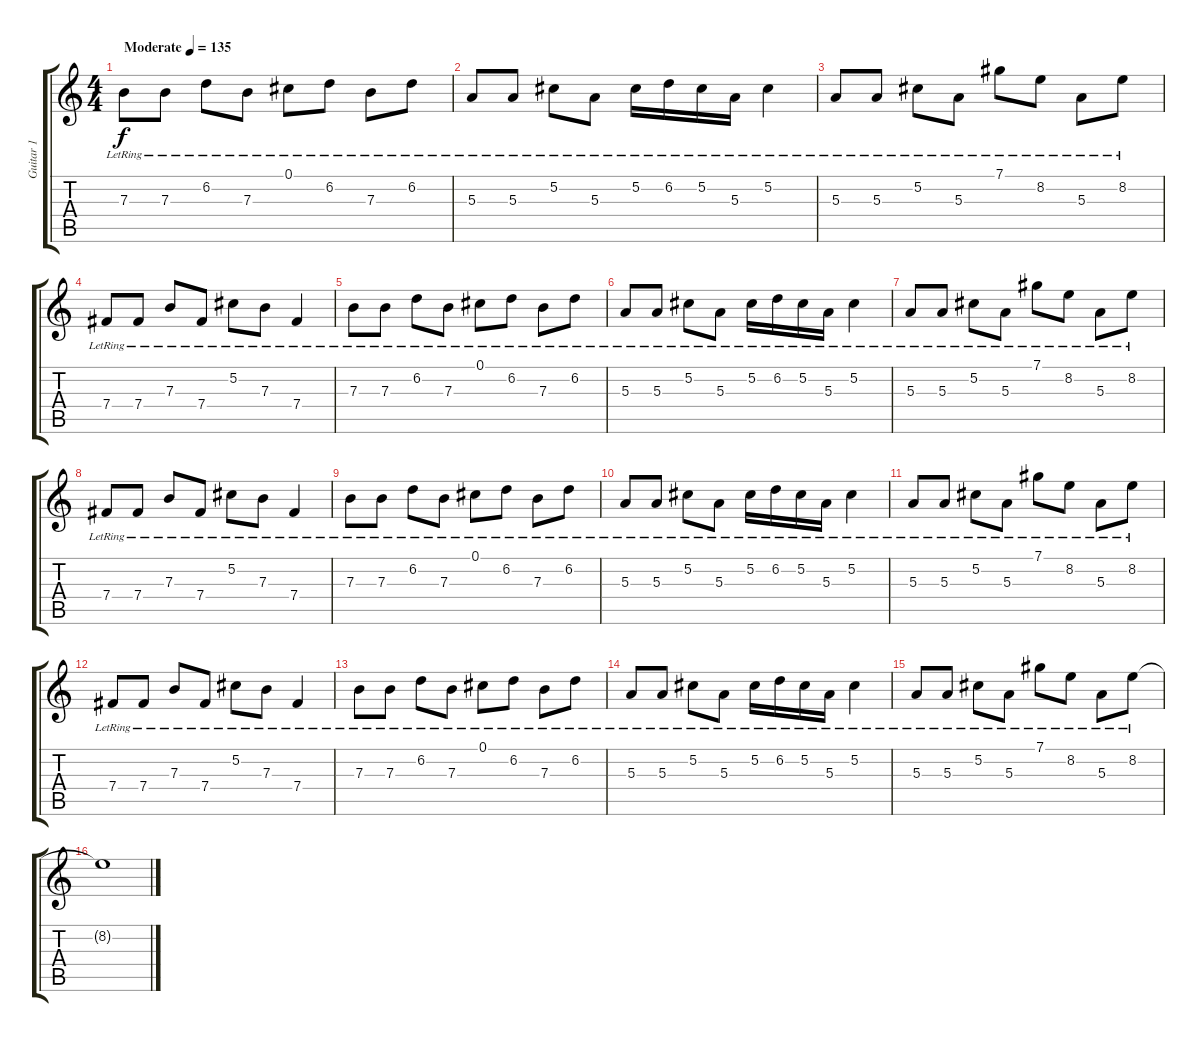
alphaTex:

\track ("Guitar 1" "Guitar 1") {instrument distortionguitar}
\staff {score tabs}
\tuning (Db4 Ab3 E3 B2 Gb2 B1) {hide}
\ts (4 4)
\tempo (135 "Moderate")
\clef g2
\ks c
7.3{lr}.8{dy f instrument electricguitarclean} 7.3{lr}.8 6.2{lr}.8 7.3{lr}.8 0.1{lr}.8 6.2{lr}.8 7.3{lr}.8 6.2{lr}.8 |
5.3{lr}.8 5.3{lr}.8 5.2{lr}.8 5.3{lr}.8 5.2{lr}.16 6.2{lr}.16 5.2{lr}.16 5.3{lr}.16 5.2{lr}.4 |
5.3{lr}.8 5.3{lr}.8 5.2{lr}.8 5.3{lr}.8 7.1{lr}.8 8.2{lr}.8 5.3{lr}.8 8.2{lr}.8 |
7.4{lr}.8 7.4{lr}.8 7.3{lr}.8 7.4{lr}.8 5.2{lr}.8 7.3{lr}.8 7.4{lr}.4 |
7.3{lr}.8 7.3{lr}.8 6.2{lr}.8 7.3{lr}.8 0.1{lr}.8 6.2{lr}.8 7.3{lr}.8 6.2{lr}.8 |
5.3{lr}.8 5.3{lr}.8 5.2{lr}.8 5.3{lr}.8 5.2{lr}.16 6.2{lr}.16 5.2{lr}.16 5.3{lr}.16 5.2{lr}.4 |
5.3{lr}.8 5.3{lr}.8 5.2{lr}.8 5.3{lr}.8 7.1{lr}.8 8.2{lr}.8 5.3{lr}.8 8.2{lr}.8 |
7.4{lr}.8 7.4{lr}.8 7.3{lr}.8 7.4{lr}.8 5.2{lr}.8 7.3{lr}.8 7.4{lr}.4 |
7.3{lr}.8 7.3{lr}.8 6.2{lr}.8 7.3{lr}.8 0.1{lr}.8 6.2{lr}.8 7.3{lr}.8 6.2{lr}.8 |
5.3{lr}.8 5.3{lr}.8 5.2{lr}.8 5.3{lr}.8 5.2{lr}.16 6.2{lr}.16 5.2{lr}.16 5.3{lr}.16 5.2{lr}.4 |
5.3{lr}.8 5.3{lr}.8 5.2{lr}.8 5.3{lr}.8 7.1{lr}.8 8.2{lr}.8 5.3{lr}.8 8.2{lr}.8 |
7.4{lr}.8 7.4{lr}.8 7.3{lr}.8 7.4{lr}.8 5.2{lr}.8 7.3{lr}.8 7.4{lr}.4 |
7.3{lr}.8 7.3{lr}.8 6.2{lr}.8 7.3{lr}.8 0.1{lr}.8 6.2{lr}.8 7.3{lr}.8 6.2{lr}.8 |
5.3{lr}.8 5.3{lr}.8 5.2{lr}.8 5.3{lr}.8 5.2{lr}.16 6.2{lr}.16 5.2{lr}.16 5.3{lr}.16 5.2{lr}.4 |
5.3{lr}.8 5.3{lr}.8 5.2{lr}.8 5.3{lr}.8 7.1{lr}.8 8.2{lr}.8 5.3{lr}.8 8.2{lr}.8 |
8.2{t}.1
